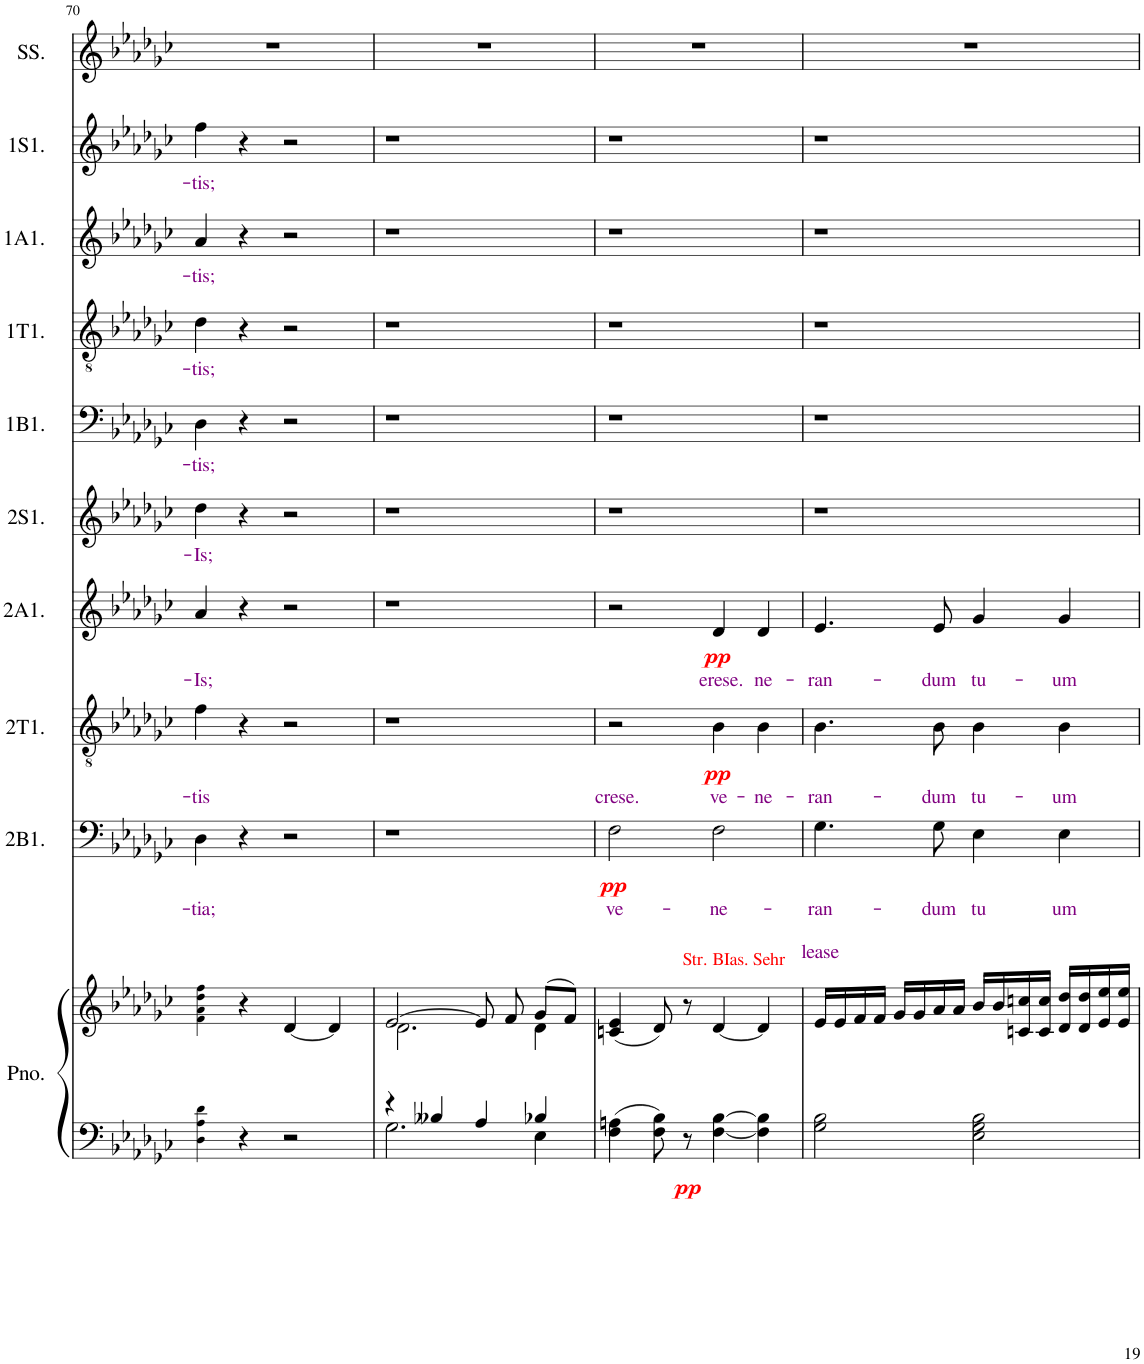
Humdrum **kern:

**kern	**kern	**dynam	**kern	**text	**text	**text	**dynam	**kern	**text	**dynam	**kern	**text	**dynam	**kern	**text	**kern	**text	**kern	**text	**kern	**text	**kern	**text	**kern
*part10	*part10	*part10	*part9	*part9	*part9	*part9	*part9	*part8	*part8	*part8	*part7	*part7	*part7	*part6	*part6	*part5	*part5	*part4	*part4	*part3	*part3	*part2	*part2	*part1
*staff11	*staff10	*staff10/11	*staff9	*staff9	*staff9	*staff9	*staff9	*staff8	*staff8	*staff8	*staff7	*staff7	*staff7	*staff6	*staff6	*staff5	*staff5	*staff4	*staff4	*staff3	*staff3	*staff2	*staff2	*staff1
*I"Piano	*	*	*I"C2 Bass 1	*	*	*	*	*I"C2 Tenor 1	*	*	*I"C2 Alto 1	*	*	*I"C1 Soprano 1	*	*I"C1 Bass 1	*	*I"C1 Tenor 1	*	*I"C1 Alto 1	*	*I"C1 Soprano 1	*	*I"Soprano Solo
*I'Pno.	*	*	*I'2B1.	*	*	*	*	*I'2T1.	*	*	*I'2A1.	*	*	*I'2S1.	*	*I'1B1.	*	*I'1T1.	*	*I'1A1.	*	*I'1S1.	*	*I'SS.
!!LO:PB:g=z
*clefF4	*clefG2	*	*clefF4	*	*	*	*	*clefGv2	*	*	*clefG2	*	*	*clefG2	*	*clefF4	*	*clefGv2	*	*clefG2	*	*clefG2	*	*clefG2
*	*	*	*	*	*	*	*	*	*	*	*Trd1c2	*	*	*	*	*	*	*	*	*Trd1c2	*	*	*	*
*k[b-e-a-d-g-c-]	*k[b-e-a-d-g-c-]	*	*k[b-e-a-d-g-c-]	*	*	*	*	*k[b-e-a-d-g-c-]	*	*	*k[b-e-a-d-g-c-]	*	*	*k[b-e-a-d-g-c-]	*	*k[b-e-a-d-g-c-]	*	*k[b-e-a-d-g-c-]	*	*k[b-e-a-d-g-c-]	*	*k[b-e-a-d-g-c-]	*	*k[b-e-a-d-g-c-]
*M4/4	*M4/4	*	*M4/4	*	*	*	*	*M4/4	*	*	*M4/4	*	*	*M4/4	*	*M4/4	*	*M4/4	*	*M4/4	*	*M4/4	*	*M4/4
*met(c)	*met(c)	*	*met(c)	*	*	*	*	*met(c)	*	*	*met(c)	*	*	*met(c)	*	*met(c)	*	*met(c)	*	*met(c)	*	*met(c)	*	*met(c)
=70	=70	=70	=70	=70	=70	=70	=70	=70	=70	=70	=70	=70	=70	=70	=70	=70	=70	=70	=70	=70	=70	=70	=70	=70
!	!	!	!	!LO:LY:b:color=#800080	!	!	!	!	!LO:LY:b:color=#800080	!	!	!LO:LY:b:color=#800080	!	!	!LO:LY:b:color=#800080	!	!LO:LY:b:color=#800080	!	!LO:LY:b:color=#800080	!	!LO:LY:b:color=#800080	!	!LO:LY:b:color=#800080	!
4D-!\ 4A-!\ 4d-!\	4f!\ 4a-!\ 4dd-!\ 4ff!\	.	4D-\	-tia;	.	.	.	4f\	-tis	.	4a-/	-Is;	.	4dd-\	-Is;	4D-\	-tis;	4d-\	-tis;	4a-/	-tis;	4ff\	-tis;	1r
4r	4r	.	4r	.	.	.	.	4r	.	.	4r	.	.	4r	.	4r	.	4r	.	4r	.	4r	.	.
2r	[4d-/	.	2r	.	.	.	.	2r	.	.	2r	.	.	2r	.	2r	.	2r	.	2r	.	2r	.	.
.	4d-/]	.	.	.	.	.	.	.	.	.	.	.	.	.	.	.	.	.	.	.	.	.	.	.
=71	=71	=71	=71	=71	=71	=71	=71	=71	=71	=71	=71	=71	=71	=71	=71	=71	=71	=71	=71	=71	=71	=71	=71	=71
*^	*^	*	*	*	*	*	*	*	*	*	*	*	*	*	*	*	*	*	*	*	*	*	*	*
4r	2.G-\	[2e-/	2.d-\	.	1r	.	.	.	.	1r	.	.	1r	.	.	1r	.	1r	.	1r	.	1r	.	1r	.	1r
4B--X/	.	.	.	.	.	.	.	.	.	.	.	.	.	.	.	.	.	.	.	.	.	.	.	.	.	.
4A-/	.	8e-/]	.	.	.	.	.	.	.	.	.	.	.	.	.	.	.	.	.	.	.	.	.	.	.	.
.	.	8f/	.	.	.	.	.	.	.	.	.	.	.	.	.	.	.	.	.	.	.	.	.	.	.	.
4B-X/	4E-\	(8g-/L	4d-\	.	.	.	.	.	.	.	.	.	.	.	.	.	.	.	.	.	.	.	.	.	.	.
.	.	8f/J)	.	.	.	.	.	.	.	.	.	.	.	.	.	.	.	.	.	.	.	.	.	.	.	.
*v	*v	*	*	*	*	*	*	*	*	*	*	*	*	*	*	*	*	*	*	*	*	*	*	*	*	*
*	*v	*v	*	*	*	*	*	*	*	*	*	*	*	*	*	*	*	*	*	*	*	*	*	*	*
=72	=72	=72	=72	=72	=72	=72	=72	=72	=72	=72	=72	=72	=72	=72	=72	=72	=72	=72	=72	=72	=72	=72	=72	=72
!	!	!	!	!LO:LY:b:color=#800080	!	!	!LO:DY:b	!	!LO:LY:b:color=#800080	!	!	!	!	!	!	!	!	!	!	!	!	!	!	!
4F\ 4An\	(4cn/ 4e-/	.	2F\	ve-	.	.	pp	2r	-crese.	.	2r	.	.	1r	.	1r	.	1r	.	1r	.	1r	.	1r
8F\ 8B-\	8d-/)	.	.	.	.	.	.	.	.	.	.	.	.	.	.	.	.	.	.	.	.	.	.	.
!	!LO:TX:a:color=#FF0000:t=Str.	!	!	!	!	!	!	!	!	!	!	!	!	!	!	!	!	!	!	!	!	!	!	!
!	!	!LO:DY:b=2	!	!	!	!	!	!	!	!	!	!	!	!	!	!	!	!	!	!	!	!	!	!
8r	8r	pp	.	.	.	.	.	.	.	.	.	.	.	.	.	.	.	.	.	.	.	.	.	.
!	!LO:TX:a:color=#FF0000:t=BIas. Sehr	!	!	!	!	!	!	!	!	!	!	!	!	!	!	!	!	!	!	!	!	!	!	!
!	!	!	!	!LO:LY:b:color=#800080	!	!	!	!	!LO:LY:b:color=#800080	!LO:DY:b	!	!LO:LY:b:color=#800080	!LO:DY:b	!	!	!	!	!	!	!	!	!	!	!
[4F\ [4B-\	[4d-/	.	2F\	-ne-	.	.	.	4B-\	ve-	pp	4d-/	erese.	pp	.	.	.	.	.	.	.	.	.	.	.
!	!	!	!	!	!	!	!	!	!LO:LY:b:color=#800080	!	!	!LO:LY:b:color=#800080	!	!	!	!	!	!	!	!	!	!	!	!
4F\] 4B-\]	4d-/]	.	.	.	.	.	.	4B-\	-ne-	.	4d-/	ne-	.	.	.	.	.	.	.	.	.	.	.	.
=73	=73	=73	=73	=73	=73	=73	=73	=73	=73	=73	=73	=73	=73	=73	=73	=73	=73	=73	=73	=73	=73	=73	=73	=73
!	!	!	!	!LO:LY:b:color=#800080	!	!LO:LY:b:color=#800080	!	!	!LO:LY:b:color=#800080	!	!	!LO:LY:b:color=#800080	!	!	!	!	!	!	!	!	!	!	!	!
2G-\ 2B-\	16e-/LL	.	4.G-\	-ran-	.	lease	.	4.B-\	-ran-	.	4.e-/	-ran-	.	1r	.	1r	.	1r	.	1r	.	1r	.	1r
.	16e-/	.	.	.	.	.	.	.	.	.	.	.	.	.	.	.	.	.	.	.	.	.	.	.
.	16f/	.	.	.	.	.	.	.	.	.	.	.	.	.	.	.	.	.	.	.	.	.	.	.
.	16f/JJ	.	.	.	.	.	.	.	.	.	.	.	.	.	.	.	.	.	.	.	.	.	.	.
.	16g-/LL	.	.	.	.	.	.	.	.	.	.	.	.	.	.	.	.	.	.	.	.	.	.	.
.	16g-/	.	.	.	.	.	.	.	.	.	.	.	.	.	.	.	.	.	.	.	.	.	.	.
!	!	!	!	!LO:LY:b:color=#800080	!	!	!	!	!LO:LY:b:color=#800080	!	!	!LO:LY:b:color=#800080	!	!	!	!	!	!	!	!	!	!	!	!
.	16a-/	.	8G-\	-dum	.	.	.	8B-\	-dum	.	8e-/	-dum	.	.	.	.	.	.	.	.	.	.	.	.
.	16a-/JJ	.	.	.	.	.	.	.	.	.	.	.	.	.	.	.	.	.	.	.	.	.	.	.
!	!	!	!	!LO:LY:b:color=#800080	!	!	!	!	!LO:LY:b:color=#800080	!	!	!LO:LY:b:color=#800080	!	!	!	!	!	!	!	!	!	!	!	!
2E-\ 2G-\ 2B-\	16b-/LL	.	4E-\	tu	.	.	.	4B-\	tu-	.	4g-/	tu-	.	.	.	.	.	.	.	.	.	.	.	.
.	16b-/	.	.	.	.	.	.	.	.	.	.	.	.	.	.	.	.	.	.	.	.	.	.	.
.	16cn/ 16ccn/	.	.	.	.	.	.	.	.	.	.	.	.	.	.	.	.	.	.	.	.	.	.	.
.	16c/ 16cc/JJ	.	.	.	.	.	.	.	.	.	.	.	.	.	.	.	.	.	.	.	.	.	.	.
!	!	!	!	!LO:LY:b:color=#800080	!	!	!	!	!LO:LY:b:color=#800080	!	!	!LO:LY:b:color=#800080	!	!	!	!	!	!	!	!	!	!	!	!
.	16d-/ 16dd-/LL	.	4E-\	um	.	.	.	4B-\	-um	.	4g-/	-um	.	.	.	.	.	.	.	.	.	.	.	.
.	16d-/ 16dd-/	.	.	.	.	.	.	.	.	.	.	.	.	.	.	.	.	.	.	.	.	.	.	.
.	16e-/ 16ee-/	.	.	.	.	.	.	.	.	.	.	.	.	.	.	.	.	.	.	.	.	.	.	.
.	16e-/ 16ee-/JJ	.	.	.	.	.	.	.	.	.	.	.	.	.	.	.	.	.	.	.	.	.	.	.
=	=	=	=	=	=	=	=	=	=	=	=	=	=	=	=	=	=	=	=	=	=	=	=	=
*-	*-	*-	*-	*-	*-	*-	*-	*-	*-	*-	*-	*-	*-	*-	*-	*-	*-	*-	*-	*-	*-	*-	*-	*-
